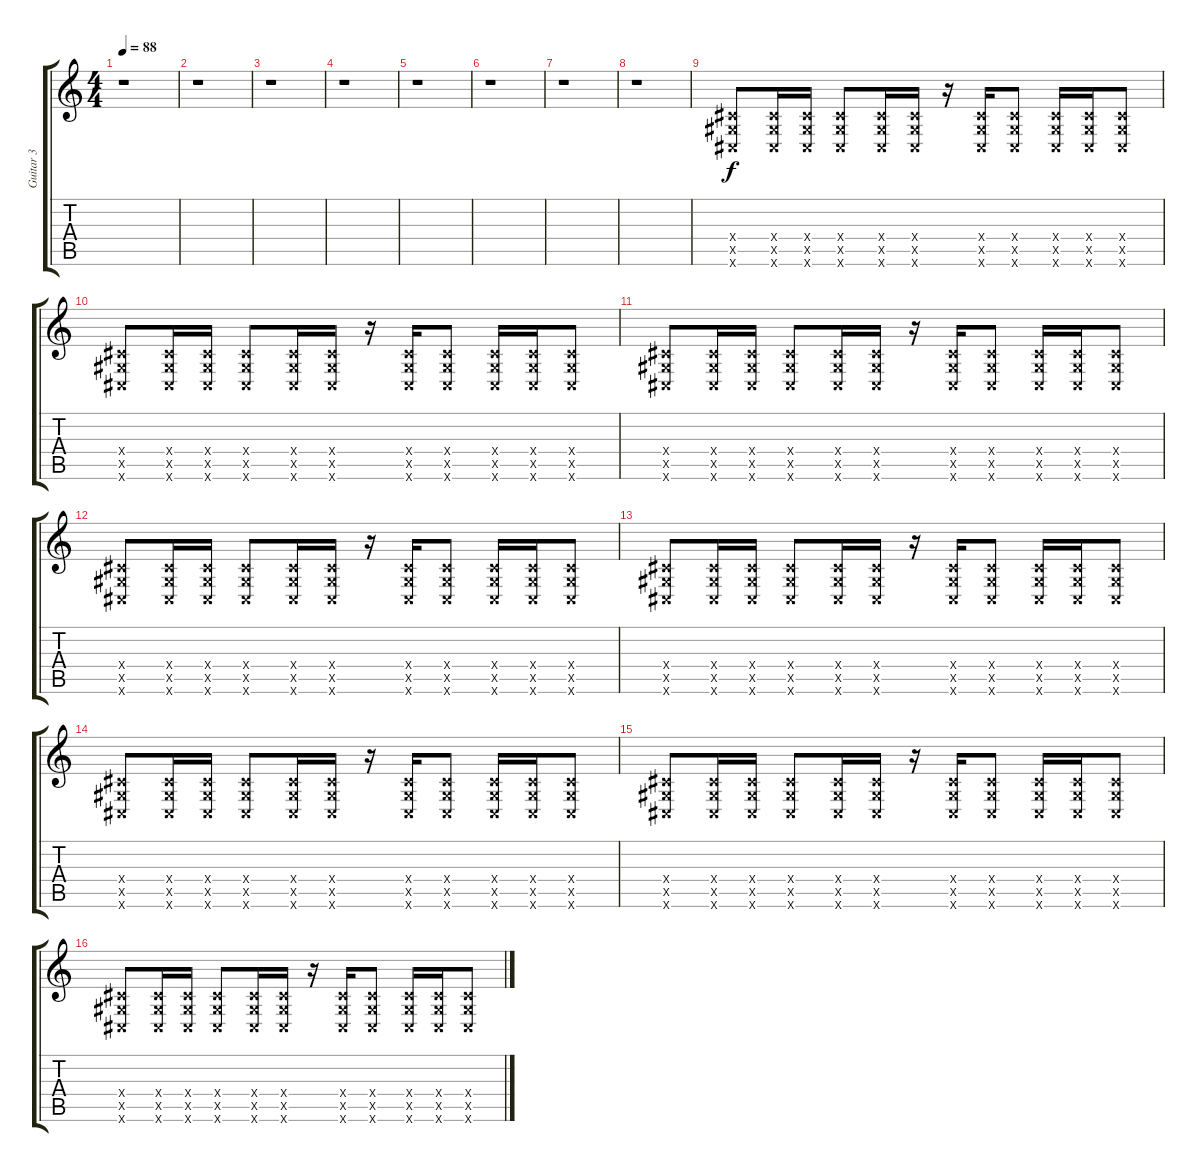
\track ("Guitar 3" "Guitar 3") {instrument overdrivenguitar}
\staff {score tabs}
\tuning (E4 B3 G3 D3 A2 D2) {hide}
\ts (4 4)
\tempo 88
\clef g2
\ks c
r.1{dy f} |
r.1 |
r.1 |
r.1 |
r.1 |
r.1 |
r.1 |
r.1 |
(-1.4{x} -1.5{x} -1.6{x}).8 (-1.4{x} -1.5{x} -1.6{x}).16 (-1.4{x} -1.5{x} -1.6{x}).16 (-1.4{x} -1.5{x} -1.6{x}).8 (-1.4{x} -1.5{x} -1.6{x}).16 (-1.4{x} -1.5{x} -1.6{x}).16 r.16 (-1.4{x} -1.5{x} -1.6{x}).16 (-1.4{x} -1.5{x} -1.6{x}).8 (-1.4{x} -1.5{x} -1.6{x}).16 (-1.4{x} -1.5{x} -1.6{x}).16 (-1.4{x} -1.5{x} -1.6{x}).8 |
(-1.4{x} -1.5{x} -1.6{x}).8 (-1.4{x} -1.5{x} -1.6{x}).16 (-1.4{x} -1.5{x} -1.6{x}).16 (-1.4{x} -1.5{x} -1.6{x}).8 (-1.4{x} -1.5{x} -1.6{x}).16 (-1.4{x} -1.5{x} -1.6{x}).16 r.16 (-1.4{x} -1.5{x} -1.6{x}).16 (-1.4{x} -1.5{x} -1.6{x}).8 (-1.4{x} -1.5{x} -1.6{x}).16 (-1.4{x} -1.5{x} -1.6{x}).16 (-1.4{x} -1.5{x} -1.6{x}).8 |
(-1.4{x} -1.5{x} -1.6{x}).8 (-1.4{x} -1.5{x} -1.6{x}).16 (-1.4{x} -1.5{x} -1.6{x}).16 (-1.4{x} -1.5{x} -1.6{x}).8 (-1.4{x} -1.5{x} -1.6{x}).16 (-1.4{x} -1.5{x} -1.6{x}).16 r.16 (-1.4{x} -1.5{x} -1.6{x}).16 (-1.4{x} -1.5{x} -1.6{x}).8 (-1.4{x} -1.5{x} -1.6{x}).16 (-1.4{x} -1.5{x} -1.6{x}).16 (-1.4{x} -1.5{x} -1.6{x}).8 |
(-1.4{x} -1.5{x} -1.6{x}).8 (-1.4{x} -1.5{x} -1.6{x}).16 (-1.4{x} -1.5{x} -1.6{x}).16 (-1.4{x} -1.5{x} -1.6{x}).8 (-1.4{x} -1.5{x} -1.6{x}).16 (-1.4{x} -1.5{x} -1.6{x}).16 r.16 (-1.4{x} -1.5{x} -1.6{x}).16 (-1.4{x} -1.5{x} -1.6{x}).8 (-1.4{x} -1.5{x} -1.6{x}).16 (-1.4{x} -1.5{x} -1.6{x}).16 (-1.4{x} -1.5{x} -1.6{x}).8 |
(-1.4{x} -1.5{x} -1.6{x}).8 (-1.4{x} -1.5{x} -1.6{x}).16 (-1.4{x} -1.5{x} -1.6{x}).16 (-1.4{x} -1.5{x} -1.6{x}).8 (-1.4{x} -1.5{x} -1.6{x}).16 (-1.4{x} -1.5{x} -1.6{x}).16 r.16 (-1.4{x} -1.5{x} -1.6{x}).16 (-1.4{x} -1.5{x} -1.6{x}).8 (-1.4{x} -1.5{x} -1.6{x}).16 (-1.4{x} -1.5{x} -1.6{x}).16 (-1.4{x} -1.5{x} -1.6{x}).8 |
(-1.4{x} -1.5{x} -1.6{x}).8 (-1.4{x} -1.5{x} -1.6{x}).16 (-1.4{x} -1.5{x} -1.6{x}).16 (-1.4{x} -1.5{x} -1.6{x}).8 (-1.4{x} -1.5{x} -1.6{x}).16 (-1.4{x} -1.5{x} -1.6{x}).16 r.16 (-1.4{x} -1.5{x} -1.6{x}).16 (-1.4{x} -1.5{x} -1.6{x}).8 (-1.4{x} -1.5{x} -1.6{x}).16 (-1.4{x} -1.5{x} -1.6{x}).16 (-1.4{x} -1.5{x} -1.6{x}).8 |
(-1.4{x} -1.5{x} -1.6{x}).8 (-1.4{x} -1.5{x} -1.6{x}).16 (-1.4{x} -1.5{x} -1.6{x}).16 (-1.4{x} -1.5{x} -1.6{x}).8 (-1.4{x} -1.5{x} -1.6{x}).16 (-1.4{x} -1.5{x} -1.6{x}).16 r.16 (-1.4{x} -1.5{x} -1.6{x}).16 (-1.4{x} -1.5{x} -1.6{x}).8 (-1.4{x} -1.5{x} -1.6{x}).16 (-1.4{x} -1.5{x} -1.6{x}).16 (-1.4{x} -1.5{x} -1.6{x}).8 |
(-1.4{x} -1.5{x} -1.6{x}).8 (-1.4{x} -1.5{x} -1.6{x}).16 (-1.4{x} -1.5{x} -1.6{x}).16 (-1.4{x} -1.5{x} -1.6{x}).8 (-1.4{x} -1.5{x} -1.6{x}).16 (-1.4{x} -1.5{x} -1.6{x}).16 r.16 (-1.4{x} -1.5{x} -1.6{x}).16 (-1.4{x} -1.5{x} -1.6{x}).8 (-1.4{x} -1.5{x} -1.6{x}).16 (-1.4{x} -1.5{x} -1.6{x}).16 (-1.4{x} -1.5{x} -1.6{x}).8
